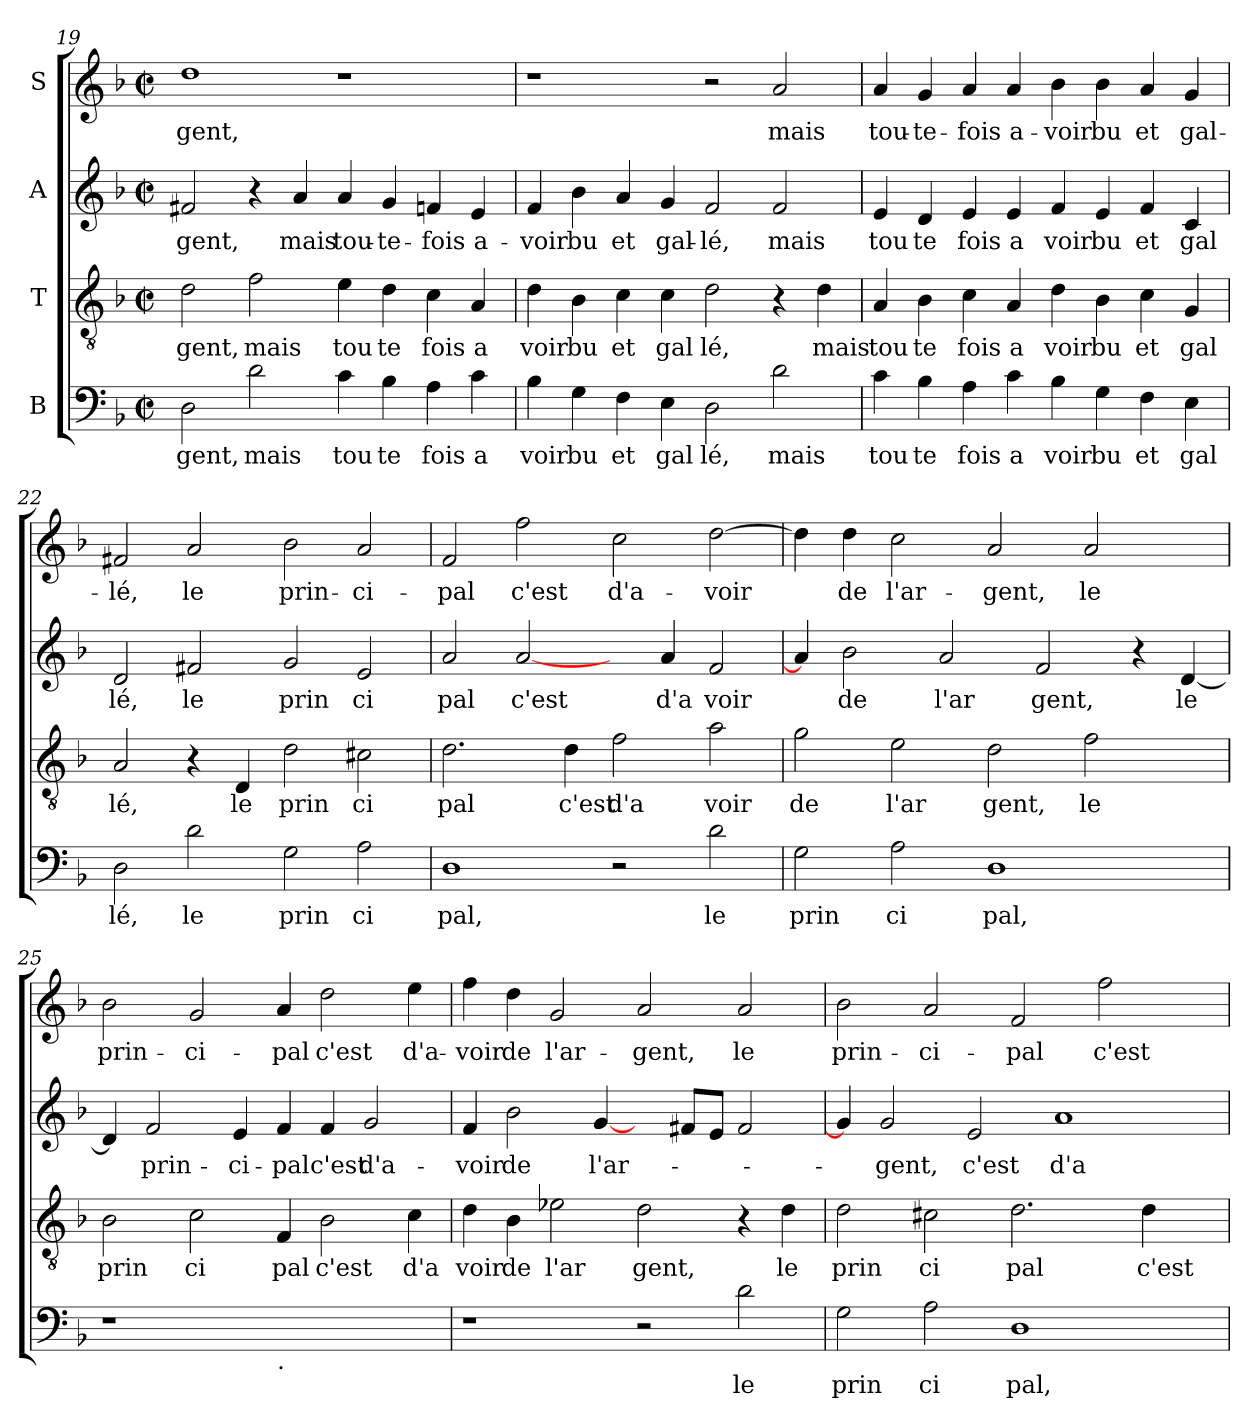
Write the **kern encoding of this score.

**kern	**text	**kern	**text	**kern	**text	**kern	**text
*part4	*part4	*part3	*part3	*part2	*part2	*part1	*part1
*staff4	*staff4	*staff3	*staff3	*staff2	*staff2	*staff1	*staff1
*I"B	*	*I"T	*	*I"A	*	*I"S	*
*clefF4	*	*clefGv2	*	*clefG2	*	*clefG2	*
*k[b-]	*	*k[b-]	*	*k[b-]	*	*k[b-]	*
*M2/2	*	*M2/2	*	*M2/2	*	*M2/2	*
*met(c|)	*	*met(c|)	*	*met(c|)	*	*met(c|)	*
=19	=19	=19	=19	=19	=19	=19	=19
!	!LO:LY:b	!	!LO:LY:b	!	!LO:LY:b	!	!LO:LY:b
2D\	gent,	2d\	gent,	2f#X/	gent,	1dd	gent,
!	!LO:LY:b	!	!LO:LY:b	!	!	!	!
2d\	mais	2f\	mais	4r	.	.	.
!	!	!	!	!	!LO:LY:b	!	!
.	.	.	.	4a/	mais	.	.
!	!LO:LY:b	!	!LO:LY:b	!	!LO:LY:b	!	!
4c\	tou	4e\	tou	4a/	tou-	1r	.
!	!LO:LY:b	!	!LO:LY:b	!	!LO:LY:b	!	!
4B-\	te	4d\	te	4g/	-te-	.	.
!	!LO:LY:b	!	!LO:LY:b	!	!LO:LY:b	!	!
4A\	fois	4c\	fois	4fn/	-fois	.	.
!	!LO:LY:b	!	!LO:LY:b	!	!LO:LY:b	!	!
4c\	a	4A/	a	4e/	a-	.	.
=20	=20	=20	=20	=20	=20	=20	=20
!	!LO:LY:b	!	!LO:LY:b	!	!LO:LY:b	!	!
4B-\	voir	4d\	voir	4f/	-voir	1r	.
!	!LO:LY:b	!	!LO:LY:b	!	!LO:LY:b	!	!
4G\	bu	4B-\	bu	4b-\	bu	.	.
!	!LO:LY:b	!	!LO:LY:b	!	!LO:LY:b	!	!
4F\	et	4c\	et	4a/	et	.	.
!	!LO:LY:b	!	!LO:LY:b	!	!LO:LY:b	!	!
4E\	gal	4c\	gal	4g/	gal-	.	.
!	!LO:LY:b	!	!LO:LY:b	!	!LO:LY:b	!	!
2D\	lé,	2d\	lé,	2f/	-lé,	2r	.
!	!LO:LY:b	!	!	!	!LO:LY:b	!	!LO:LY:b
2d\	mais	4r	.	2f/	mais	2a/	mais
!	!	!	!LO:LY:b	!	!	!	!
.	.	4d\	mais	.	.	.	.
!!LO:LB:g=z
=21	=21	=21	=21	=21	=21	=21	=21
!	!LO:LY:b	!	!LO:LY:b	!	!LO:LY:b	!	!LO:LY:b
4c\	tou	4A/	tou	4e/	tou	4a/	tou-
!	!LO:LY:b	!	!LO:LY:b	!	!LO:LY:b	!	!LO:LY:b
4B-\	te	4B-\	te	4d/	te	4g/	-te-
!	!LO:LY:b	!	!LO:LY:b	!	!LO:LY:b	!	!LO:LY:b
4A\	fois	4c\	fois	4e/	fois	4a/	-fois
!	!LO:LY:b	!	!LO:LY:b	!	!LO:LY:b	!	!LO:LY:b
4c\	a	4A/	a	4e/	a	4a/	a-
!	!LO:LY:b	!	!LO:LY:b	!	!LO:LY:b	!	!LO:LY:b
4B-\	voir	4d\	voir	4f/	voir	4b-\	-voir
!	!LO:LY:b	!	!LO:LY:b	!	!LO:LY:b	!	!LO:LY:b
4G\	bu	4B-\	bu	4e/	bu	4b-\	bu
!	!LO:LY:b	!	!LO:LY:b	!	!LO:LY:b	!	!LO:LY:b
4F\	et	4c\	et	4f/	et	4a/	et
!	!LO:LY:b	!	!LO:LY:b	!	!LO:LY:b	!	!LO:LY:b
4E\	gal	4G/	gal	4c/	gal	4g/	gal-
=22	=22	=22	=22	=22	=22	=22	=22
!	!LO:LY:b	!	!LO:LY:b	!	!LO:LY:b	!	!LO:LY:b
2D\	lé,	2A/	lé,	2d/	lé,	2f#X/	-lé,
!	!LO:LY:b	!	!	!	!LO:LY:b	!	!LO:LY:b
2d\	le	4r	.	2f#X/	le	2a/	le
!	!	!	!LO:LY:b	!	!	!	!
.	.	4D/	le	.	.	.	.
!	!LO:LY:b	!	!LO:LY:b	!	!LO:LY:b	!	!LO:LY:b
2G\	prin	2d\	prin	2g/	prin	2b-\	prin-
!	!LO:LY:b	!	!LO:LY:b	!	!LO:LY:b	!	!LO:LY:b
2A\	ci	2c#X\	ci	2e/	ci	2a/	-ci-
=23	=23	=23	=23	=23	=23	=23	=23
!	!LO:LY:b	!	!LO:LY:b	!	!LO:LY:b	!	!LO:LY:b
1D	pal,	2.d\	pal	2a/	pal	2f/	-pal
!	!	!	!	!	!LO:LY:b	!	!LO:LY:b
.	.	.	.	[2a/	c'est	2ff\	c'est
!	!	!	!LO:LY:b	!	!	!	!
.	.	4d\	c'est	.	.	.	.
!	!	!	!LO:LY:b	!	!	!	!LO:LY:b
2r	.	2f\	d'a	4ryy	.	2cc\	d'a-
!	!	!	!	!	!LO:LY:b	!	!
.	.	.	.	4a/	d'a	.	.
!	!LO:LY:b	!	!LO:LY:b	!	!LO:LY:b	!	!LO:LY:b
2d\	le	2a\	voir	2f/	voir	[2dd\	-voir
=24	=24	=24	=24	=24	=24	=24	=24
!	!LO:LY:b	!	!LO:LY:b	!	!	!	!
2G\	prin	2g\	de	4a/]	.	4dd\]	.
!	!	!	!	!	!LO:LY:b	!	!LO:LY:b
.	.	.	.	2b-\	de	4dd\	de
!	!LO:LY:b	!	!LO:LY:b	!	!	!	!LO:LY:b
2A\	ci	2e\	l'ar	.	.	2cc\	l'ar-
!	!	!	!	!	!LO:LY:b	!	!
.	.	.	.	2a/	l'ar	.	.
!	!LO:LY:b	!	!LO:LY:b	!	!	!	!LO:LY:b
1D	pal,	2d\	gent,	.	.	2a/	-gent,
!	!	!	!	!	!LO:LY:b	!	!
.	.	.	.	2f/	gent,	.	.
!	!	!	!LO:LY:b	!	!	!	!LO:LY:b
.	.	2f\	le	.	.	2a/	le
.	.	.	.	4r	.	.	.
!	!	!	!	!	!LO:LY:b	!	!
4ryy	.	4ryy	.	[4d/	le	4ryy	.
!!LO:LB:g=z
=25	=25	=25	=25	=25	=25	=25	=25
!	!	!	!LO:LY:b	!	!	!	!LO:LY:b
1r	.	2B-\	prin	4d/]	.	2b-\	prin-
!	!	!	!	!	!LO:LY:b	!	!
.	.	.	.	2f/	prin-	.	.
!	!	!	!LO:LY:b	!	!	!	!LO:LY:b
.	.	2c\	ci	.	.	2g/	-ci-
!	!	!	!	!	!LO:LY:b	!	!
.	.	.	.	4e/	-ci-	.	.
!LO:TX:b:t=.	!	!	!	!	!	!	!
!	!	!	!LO:LY:b	!	!LO:LY:b	!	!LO:LY:b
1ryy	.	4F/	pal	4f/	-pal	4a/	-pal
!	!	!	!LO:LY:b	!	!LO:LY:b	!	!LO:LY:b
.	.	2B-\	c'est	4f/	c'est	2dd\	c'est
!	!	!	!	!	!LO:LY:b	!	!
.	.	.	.	2g/	d'a-	.	.
!	!	!	!LO:LY:b	!	!	!	!LO:LY:b
.	.	4c\	d'a	.	.	4ee\	d'a-
=26	=26	=26	=26	=26	=26	=26	=26
!	!	!	!LO:LY:b	!	!LO:LY:b	!	!LO:LY:b
1r	.	4d\	voir	4f/	-voir	4ff\	-voir
!	!	!	!LO:LY:b	!	!LO:LY:b	!	!LO:LY:b
.	.	4B-\	de	2b-\	de	4dd\	de
!	!	!	!LO:LY:b	!	!	!	!LO:LY:b
.	.	2e-X\	l'ar	.	.	2g/	l'ar-
!	!	!	!	!	!LO:LY:b	!	!
.	.	.	.	[4g/	l'ar-	.	.
!	!	!	!LO:LY:b	!	!	!	!LO:LY:b
2r	.	2d\	gent,	4ryy	.	2a/	-gent,
.	.	.	.	8f#XL	.	.	.
.	.	.	.	8eJ	.	.	.
!	!LO:LY:b	!	!	!	!	!	!LO:LY:b
2d\	le	4r	.	2f#/	.	2a/	le
!	!	!	!LO:LY:b	!	!	!	!
.	.	4d\	le	.	.	.	.
=27	=27	=27	=27	=27	=27	=27	=27
!	!LO:LY:b	!	!LO:LY:b	!	!	!	!LO:LY:b
2G\	prin	2d\	prin	4g/]	.	2b-\	prin-
!	!	!	!	!	!LO:LY:b	!	!
.	.	.	.	2g/	-gent,	.	.
!	!LO:LY:b	!	!LO:LY:b	!	!	!	!LO:LY:b
2A\	ci	2c#X\	ci	.	.	2a/	-ci-
!	!	!	!	!	!LO:LY:b	!	!
.	.	.	.	2e/	c'est	.	.
!	!LO:LY:b	!	!LO:LY:b	!	!	!	!LO:LY:b
1D	pal,	2.d\	pal	.	.	2f/	-pal
!	!	!	!	!	!LO:LY:b	!	!
.	.	.	.	1a	d'a-	.	.
!	!	!	!	!	!	!	!LO:LY:b
.	.	.	.	.	.	2ff\	c'est
!	!	!	!LO:LY:b	!	!	!	!
.	.	4d\	c'est	.	.	.	.
4ryy	.	4ryy	.	.	.	4ryy	.
=	=	=	=	=	=	=	=
*-	*-	*-	*-	*-	*-	*-	*-
